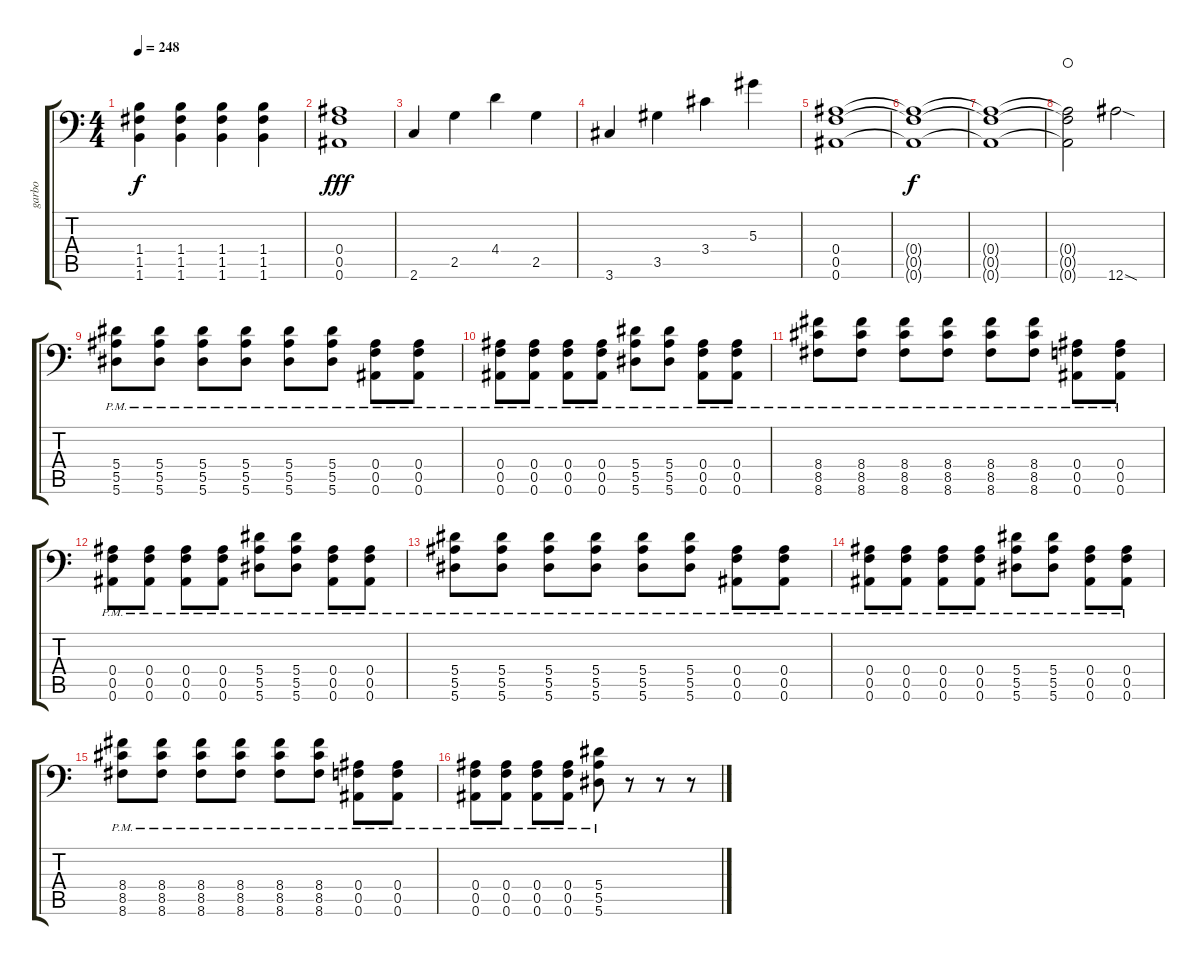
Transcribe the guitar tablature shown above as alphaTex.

\track ("garbo" "garbo") {instrument overdrivenguitar}
\staff {score tabs}
\tuning (C4 G3 Eb3 Bb2 F2 Bb1) {hide}
\ts (4 4)
\tempo 248
\clef f4
\ks c
(1.4 1.5 1.6).4{dy f} (1.4 1.5 1.6).4 (1.4 1.5 1.6).4 (1.4 1.5 1.6).4 |
(0.4 0.5 0.6).1{dy fff} |
2.6.4 2.5.4 4.4.4 2.5.4 |
3.6.4 3.5.4 3.4.4 5.3.4 |
(0.4 0.5 0.6).1 |
(0.4{t} 0.5{t} 0.6{t}).1{dy f} |
(0.4{t} 0.5{t} 0.6{t}).1 |
(0.4{t} 0.5{t} 0.6{t}).2{waho} 12.6{sod}.2 |
(5.4 5.5{pm} 5.6{pm}).8 (5.4 5.5{pm} 5.6{pm}).8 (5.4 5.5{pm} 5.6{pm}).8 (5.4 5.5{pm} 5.6{pm}).8 (5.4 5.5{pm} 5.6{pm}).8 (5.4 5.5{pm} 5.6{pm}).8 (0.4 0.5{pm} 0.6{pm}).8 (0.4 0.5{pm} 0.6{pm}).8 |
(0.4 0.5{pm} 0.6{pm}).8 (0.4 0.5{pm} 0.6{pm}).8 (0.4 0.5{pm} 0.6{pm}).8 (0.4 0.5{pm} 0.6{pm}).8 (5.4 5.5{pm} 5.6{pm}).8 (5.4 5.5{pm} 5.6{pm}).8 (0.4 0.5{pm} 0.6{pm}).8 (0.4 0.5{pm} 0.6{pm}).8 |
(8.4 8.5{pm} 8.6{pm}).8 (8.4 8.5{pm} 8.6{pm}).8 (8.4 8.5{pm} 8.6{pm}).8 (8.4 8.5{pm} 8.6{pm}).8 (8.4 8.5{pm} 8.6{pm}).8 (8.4 8.5{pm} 8.6{pm}).8 (0.4 0.5{pm} 0.6{pm}).8 (0.4 0.5{pm} 0.6{pm}).8 |
(0.4 0.5{pm} 0.6{pm}).8 (0.4 0.5{pm} 0.6{pm}).8 (0.4 0.5{pm} 0.6{pm}).8 (0.4 0.5{pm} 0.6{pm}).8 (5.4 5.5{pm} 5.6{pm}).8 (5.4 5.5{pm} 5.6{pm}).8 (0.4 0.5{pm} 0.6{pm}).8 (0.4 0.5{pm} 0.6{pm}).8 |
(5.4 5.5{pm} 5.6{pm}).8 (5.4 5.5{pm} 5.6{pm}).8 (5.4 5.5{pm} 5.6{pm}).8 (5.4 5.5{pm} 5.6{pm}).8 (5.4 5.5{pm} 5.6{pm}).8 (5.4 5.5{pm} 5.6{pm}).8 (0.4 0.5{pm} 0.6{pm}).8 (0.4 0.5{pm} 0.6{pm}).8 |
(0.4 0.5{pm} 0.6{pm}).8 (0.4 0.5{pm} 0.6{pm}).8 (0.4 0.5{pm} 0.6{pm}).8 (0.4 0.5{pm} 0.6{pm}).8 (5.4 5.5{pm} 5.6{pm}).8 (5.4 5.5{pm} 5.6{pm}).8 (0.4 0.5{pm} 0.6{pm}).8 (0.4 0.5{pm} 0.6{pm}).8 |
(8.4 8.5{pm} 8.6{pm}).8 (8.4 8.5{pm} 8.6{pm}).8 (8.4 8.5{pm} 8.6{pm}).8 (8.4 8.5{pm} 8.6{pm}).8 (8.4 8.5{pm} 8.6{pm}).8 (8.4 8.5{pm} 8.6{pm}).8 (0.4 0.5{pm} 0.6{pm}).8 (0.4 0.5{pm} 0.6{pm}).8 |
(0.4 0.5{pm} 0.6{pm}).8 (0.4 0.5{pm} 0.6{pm}).8 (0.4 0.5{pm} 0.6{pm}).8 (0.4 0.5{pm} 0.6{pm}).8 (5.4 5.5{pm} 5.6{pm}).8 r.8 r.8 r.8
